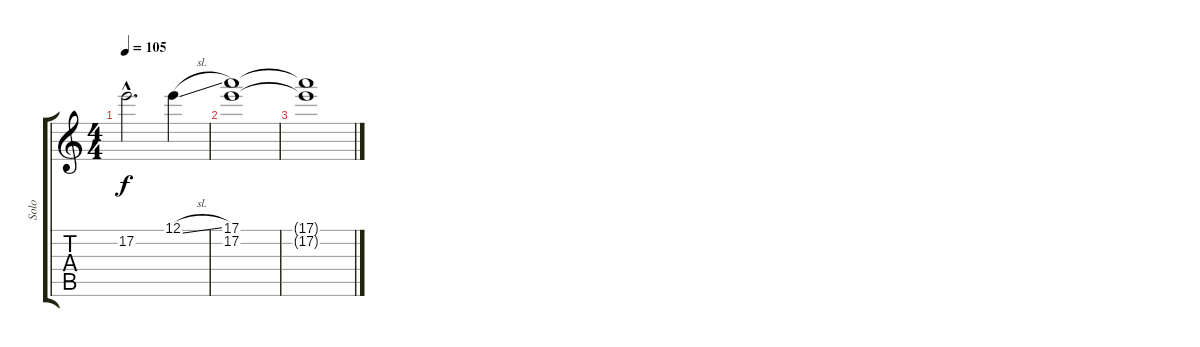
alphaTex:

\track ("Solo" "Solo") {instrument distortionguitar}
\staff {score tabs}
\tuning (E4 B3 G3 D3 A2 E2) {hide}
\ts (4 4)
\tempo 105
\clef g2
\ks c
17.2{hac}.2{d dy f} 12.1{sl}.4 |
(17.1 17.2).1 |
(17.1{t} 17.2{t}).1
